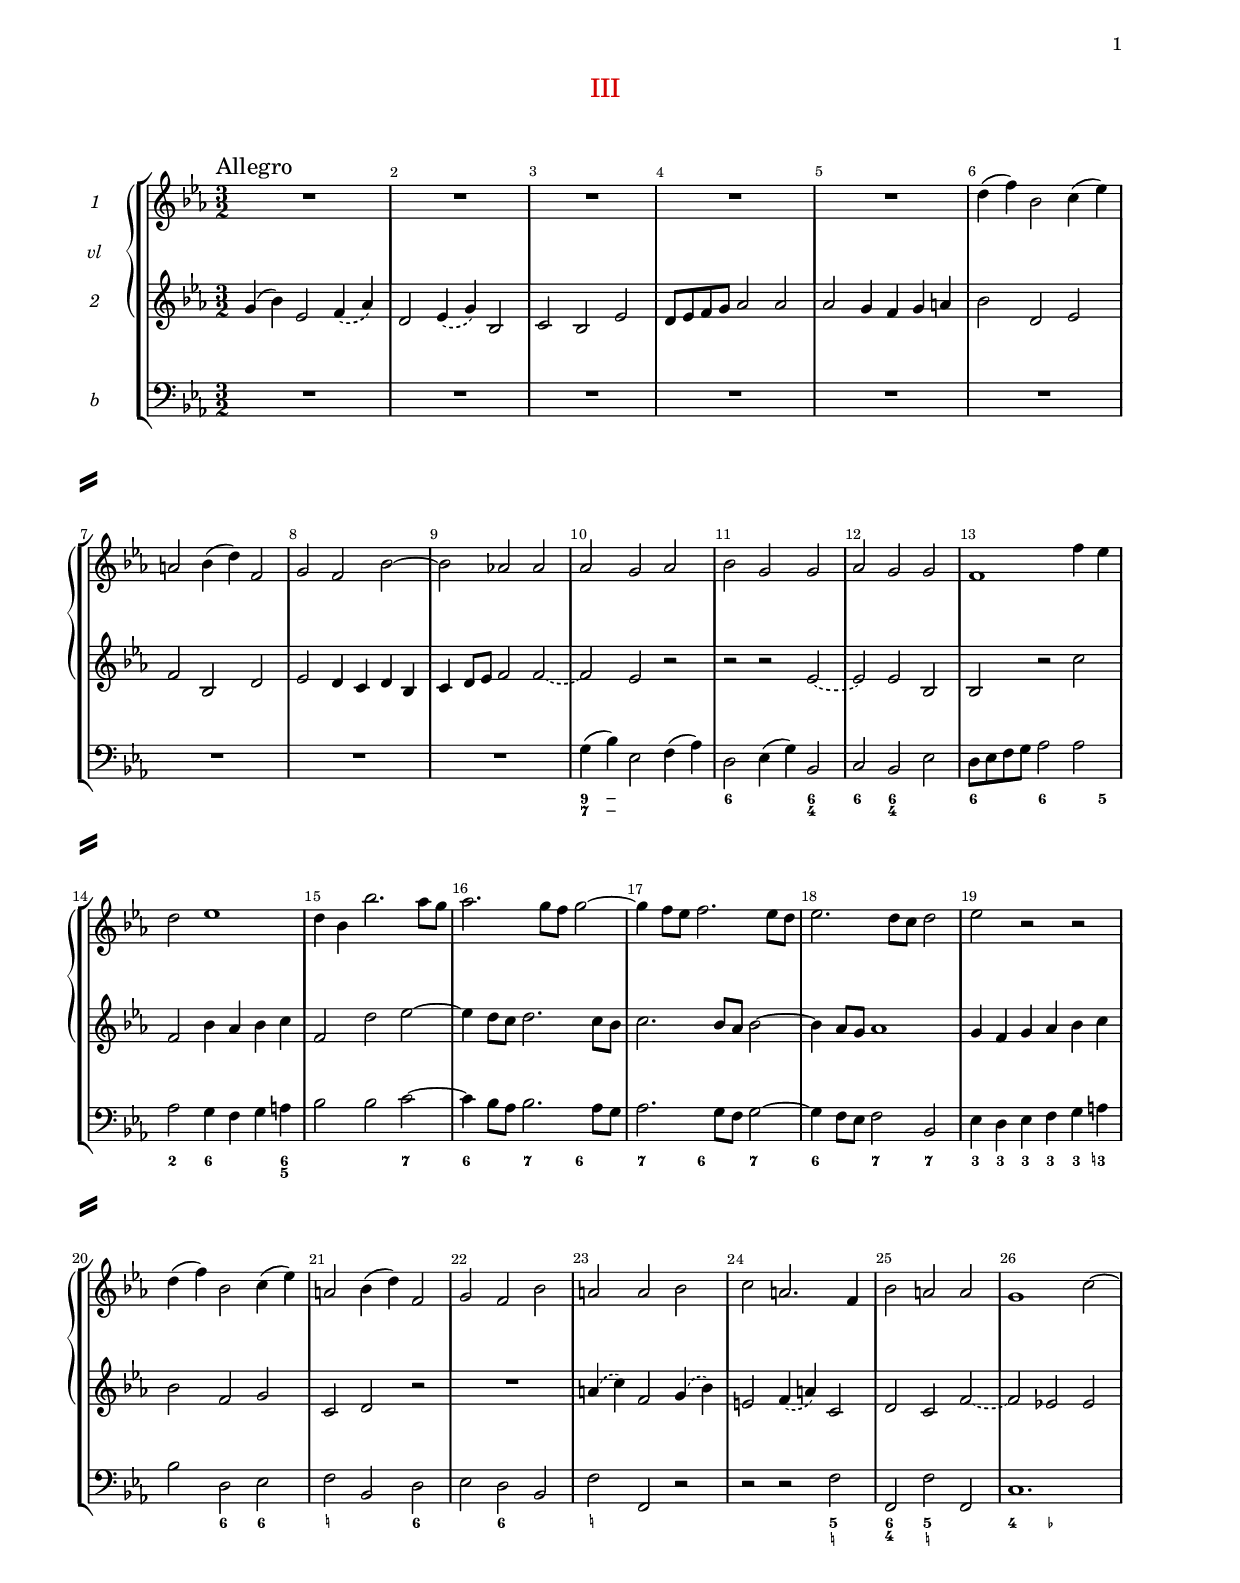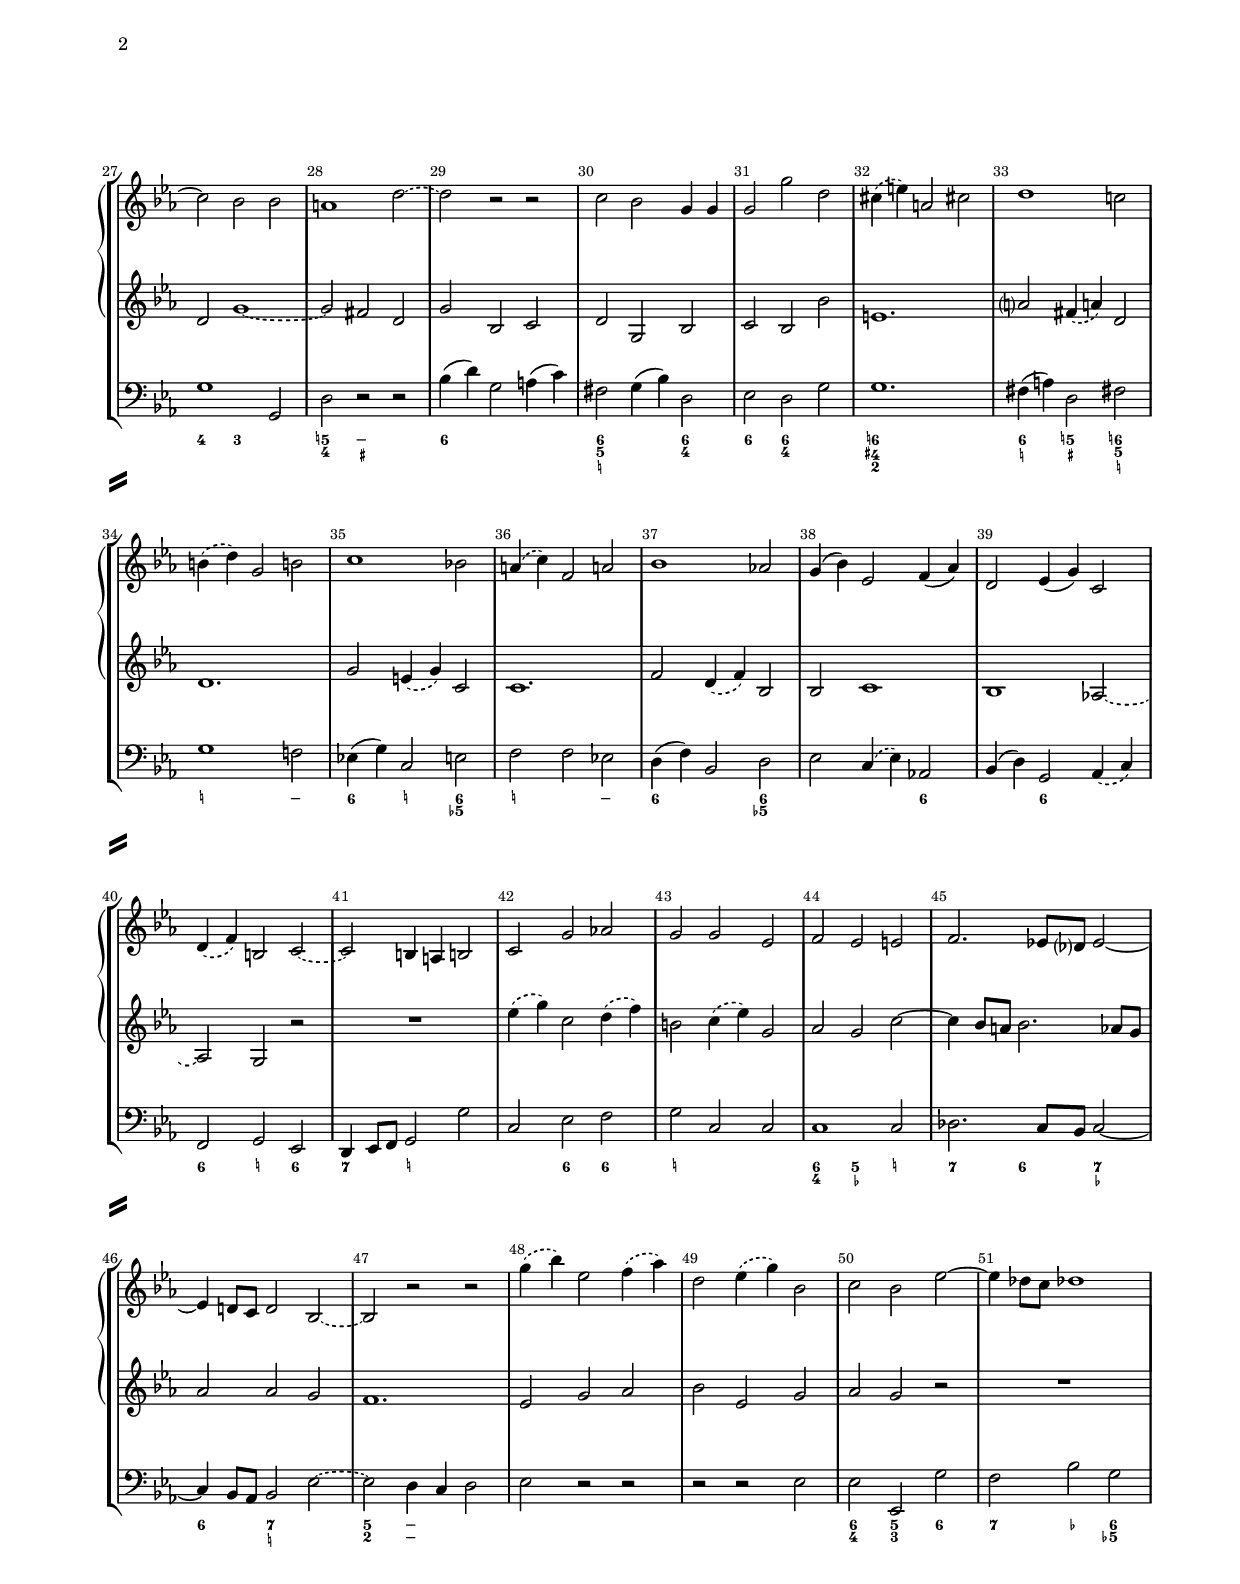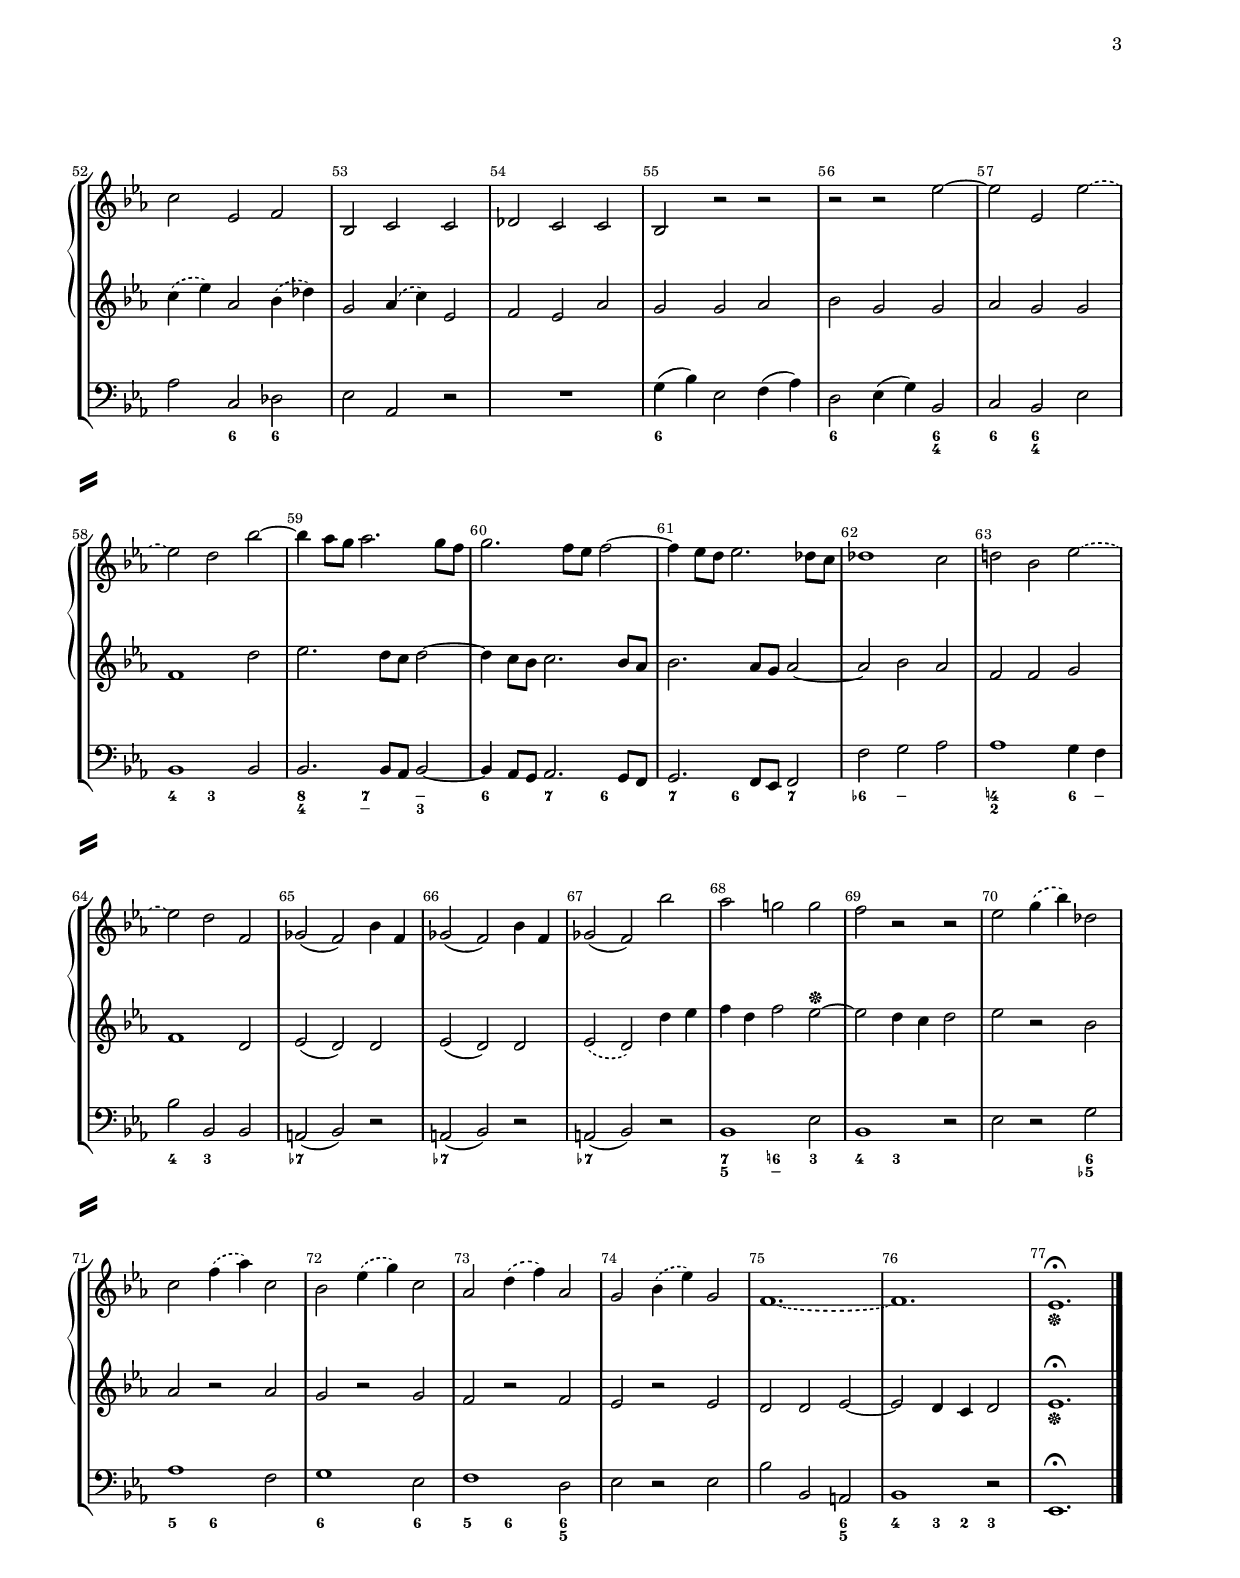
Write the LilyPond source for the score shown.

\version "2.22.0"

\include "../definitions.ly"

\paper {
  % #(define (page-post-process layout pages) (ly:create-toc-file layout pages))
}

#(set-global-staff-size 15.87)

\book {
  % \bookpart {
  %   \header {
  %     number = "I"
  %   }
  %   \paper { indent = 2\cm }
  %   \tocSection "1" "Allabreve"
  %   \score {
  %     <<
  %       \new StaffGroup <<
  %         \new GrandStaff \with { \smallGroupDistance } <<
  %           \set GrandStaff.instrumentName = "Violino"
  %           \new Staff {
  %             \set Staff.instrumentName = "I"
  %             \IViolinoI
  %           }
  %           \new Staff {
  %             \set Staff.instrumentName = "II"
  %             \IViolinoII
  %           }
  %         >>
  %         \new Staff {
  %           \set Staff.instrumentName = "Basso"
  %           % \transpose c c,
  %           \IBassi
  %         }
  %       >>
  %       \new FiguredBass { \IBassFigures }
  %     >>
  %     \layout { }
  %     \midi { \tempo 2 = 120 }
  %   }
  % }
  % \bookpart {
  %   \header {
  %     number = "II"
  %   }
  %   \tocSection "2" "Allegro"
  %   \score {
  %     <<
  %       \new StaffGroup <<
  %         \new GrandStaff \with { \smallGroupDistance } <<
  %           \set GrandStaff.instrumentName = "vl"
  %           \new Staff {
  %             \set Staff.instrumentName = "1"
  %             \IIViolinoI
  %           }
  %           \new Staff {
  %             \set Staff.instrumentName = "2"
  %             \IIViolinoII
  %           }
  %         >>
  %         \new Staff {
  %           \set Staff.instrumentName = "b"
  %           % \transpose c c,
  %           \IIBassi
  %         }
  %       >>
  %       \new FiguredBass { \IIBassFigures }
  %     >>
  %     \layout { }
  %     \midi { \tempo 4 = 130 }
  %   }
  % }
  \bookpart {
    \header {
      number = "III"
    }
    \tocSection "3" "Allegro"
    \score {
      <<
        \new StaffGroup <<
          \new GrandStaff \with { \smallGroupDistance } <<
            \set GrandStaff.instrumentName = "vl"
            \new Staff {
              \set Staff.instrumentName = "1"
              \IIIViolinoI
            }
            \new Staff {
              \set Staff.instrumentName = "2"
              \IIIViolinoII
            }
          >>
          \new Staff {
            \set Staff.instrumentName = "b"
            % \transpose c c,
            \IIIBassi
          }
        >>
        \new FiguredBass { \IIIBassFigures }
      >>
      \layout { }
      \midi { \tempo 2 = 130 }
    }
  }
}
